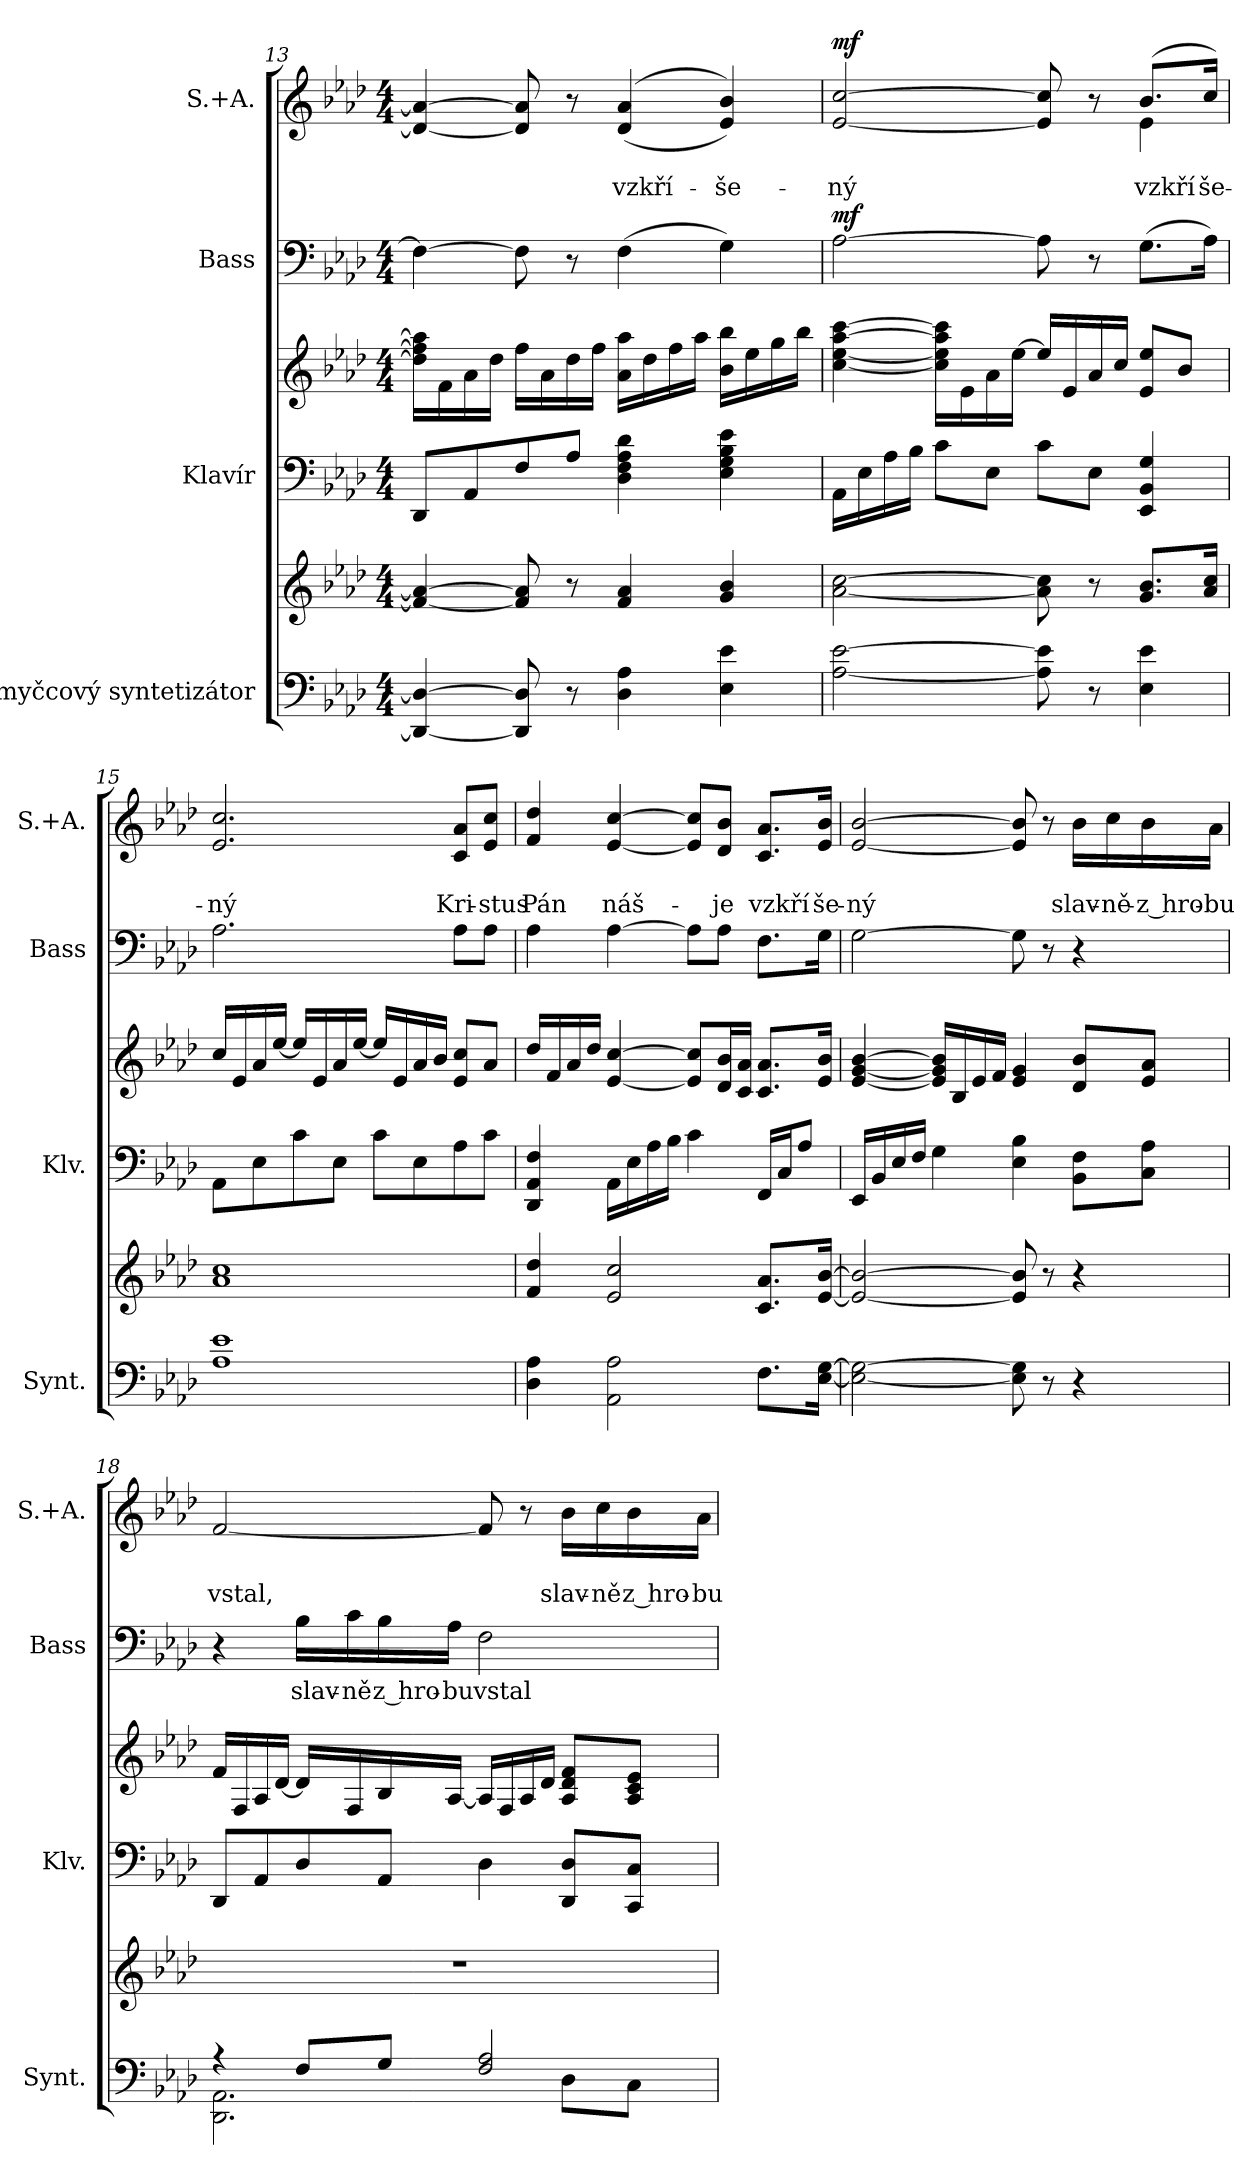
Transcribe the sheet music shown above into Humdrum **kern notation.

**kern	**kern	**dynam	**kern	**kern	**dynam	**kern	**text	**dynam	**kern	**text	**text	**dynam
*part4	*part4	*part4	*part3	*part3	*part3	*part2	*part2	*part2	*part1	*part1	*part1	*part1
*staff6	*staff5	*staff5/6	*staff4	*staff3	*staff3/4	*staff2	*staff2	*staff2	*staff1	*staff1	*staff1	*staff1
*I"Smyčcový syntetizátor	*	*	*I"Klavír	*	*	*I"Bass	*	*	*I"S.+A.	*	*	*
*I'Synt.	*	*	*I'Klv.	*	*	*I'Bass	*	*	*I'S.+A.	*	*	*
!!LO:LB:g=z
*clefF4	*clefG2	*	*clefF4	*clefG2	*	*clefF4	*	*	*clefG2	*	*	*
*k[b-e-a-d-]	*k[b-e-a-d-]	*	*k[b-e-a-d-]	*k[b-e-a-d-]	*	*k[b-e-a-d-]	*	*	*k[b-e-a-d-]	*	*	*
*M4/4	*M4/4	*	*M4/4	*M4/4	*	*M4/4	*	*	*M4/4	*	*	*
=13	=13	=13	=13	=13	=13	=13	=13	=13	=13	=13	=13	=13
4DD-/_ 4D-/_	4f/_ 4a-/_	.	8DD-/L	16dd-\] 16ff\] 16aa-\]LL	.	4F\_	.	.	4d-/_ 4a-/_	.	.	.
.	.	.	.	16f\	.	.	.	.	.	.	.	.
.	.	.	8AA-/	16a-\	.	.	.	.	.	.	.	.
.	.	.	.	16dd-\JJ	.	.	.	.	.	.	.	.
8DD-/] 8D-/]	8f/] 8a-/]	.	8F/	16ff\LL	.	8F\]	.	.	8d-/] 8a-/]	.	.	.
.	.	.	.	16a-\	.	.	.	.	.	.	.	.
8r	8r	.	8A-/J	16dd-\	.	8r	.	.	8r	.	.	.
.	.	.	.	16ff\JJ	.	.	.	.	.	.	.	.
!	!	!	!	!	!	!	!	!	!	!	!LO:LY:b	!
4D-\ 4A-\	4f/ 4a-/	.	4D-\ 4F\ 4A-\ 4d-\	16a-\ 16aa-\LL	.	(4F\	.	.	((4d-/ 4a-/	.	vzkří-	.
.	.	.	.	16dd-\	.	.	.	.	.	.	.	.
.	.	.	.	16ff\	.	.	.	.	.	.	.	.
.	.	.	.	16aa-\JJ	.	.	.	.	.	.	.	.
!	!	!	!	!	!	!	!	!	!	!	!LO:LY:b	!
4E-\ 4e-\	4g/ 4b-/	.	4E-\ 4G\ 4B-\ 4e-\	16b-\ 16bb-\LL	.	4G\)	.	.	4e-/ 4b-/))	.	-še-	.
.	.	.	.	16ee-\	.	.	.	.	.	.	.	.
.	.	.	.	16gg\	.	.	.	.	.	.	.	.
.	.	.	.	16bb-\JJ	.	.	.	.	.	.	.	.
=14	=14	=14	=14	=14	=14	=14	=14	=14	=14	=14	=14	=14
!	!	!LO:DY:b=2	!	!	!	!	!	!	!	!	!LO:LY:b	!
*	*	*	*	*	*	*	*	*	*^	*	*	*
!	!	!LO:DY:n=1:b	!	!	!LO:DY:b=2	!	!	!	!	!	!	!	!
!	!	!	!	!	!LO:DY:n=1:b	!	!	!LO:DY:b	!	!	!	!	!LO:DY:b
[2A-\ [2e-\	[2a-\ [2cc\	mf mf	16AA-\LL	[4cc\ [4ee-\ [4aa-\ [4ccc\	mf mf	[2A-\	.	mf	[2e-/ [2cc/	2.ryy	.	-ný	mf
.	.	.	16E-\	.	.	.	.	.	.	.	.	.	.
.	.	.	16A-\	.	.	.	.	.	.	.	.	.	.
.	.	.	16B-\JJ	.	.	.	.	.	.	.	.	.	.
.	.	.	8c\L	16cc\] 16ee-\] 16aa-\] 16ccc\]LL	.	.	.	.	.	.	.	.	.
.	.	.	.	16e-\	.	.	.	.	.	.	.	.	.
.	.	.	8E-\J	16a-\	.	.	.	.	.	.	.	.	.
.	.	.	.	[16ee-\JJ	.	.	.	.	.	.	.	.	.
8A-\] 8e-\]	8a-\] 8cc\]	.	8c\L	16ee-/LL]	.	8A-\]	.	.	8e-/] 8cc/]	.	.	.	.
.	.	.	.	16e-/	.	.	.	.	.	.	.	.	.
8r	8r	.	8E-\J	16a-/	.	8r	.	.	8r	.	.	.	.
.	.	.	.	16cc/JJ	.	.	.	.	.	.	.	.	.
!	!	!	!	!	!	!	!	!	!	!	!	!LO:LY:b	!
4E-\ 4e-\	8.g/ 8.b-/L	.	4EE-/ 4BB-/ 4G/	8e-/ 8ee-/L	.	(8.G\L	.	.	(8.b-/L	4e-\	.	vzkří-	.
.	.	.	.	8b-/J	.	.	.	.	.	.	.	.	.
!	!	!	!	!	!	!	!	!	!	!	!	!LO:LY:b	!
.	16a-/ 16cc/Jk	.	.	.	.	16A-\Jk)	.	.	16cc/Jk)	.	.	-še-	.
*	*	*	*	*	*	*	*	*	*v	*v	*	*	*
=15	=15	=15	=15	=15	=15	=15	=15	=15	=15	=15	=15	=15
!	!	!	!	!	!	!	!	!	!	!	!LO:LY:b	!
1A- 1e-	1a- 1cc	.	8AA-\L	16cc/LL	.	2.A-\	.	.	2.e-/ 2.cc/	.	-ný	.
.	.	.	.	16e-/	.	.	.	.	.	.	.	.
.	.	.	8E-\	16a-/	.	.	.	.	.	.	.	.
.	.	.	.	[16ee-/JJ	.	.	.	.	.	.	.	.
.	.	.	8c\	16ee-/LL]	.	.	.	.	.	.	.	.
.	.	.	.	16e-/	.	.	.	.	.	.	.	.
.	.	.	8E-\J	16a-/	.	.	.	.	.	.	.	.
.	.	.	.	[16ee-/JJ	.	.	.	.	.	.	.	.
.	.	.	8c\L	16ee-/LL]	.	.	.	.	.	.	.	.
.	.	.	.	16e-/	.	.	.	.	.	.	.	.
.	.	.	8E-\	16a-/	.	.	.	.	.	.	.	.
.	.	.	.	16b-/JJ	.	.	.	.	.	.	.	.
!	!	!	!	!	!	!	!	!	!	!	!LO:LY:b	!
.	.	.	8A-\	8e-/ 8cc/L	.	8A-\L	.	.	8c/ 8a-/L	.	Kri-	.
!	!	!	!	!	!	!	!	!	!	!	!LO:LY:b	!
.	.	.	8c\J	8a-/J	.	8A-\J	.	.	8e-/ 8cc/J	.	-stus	.
!!LO:PB:g=z
=16	=16	=16	=16	=16	=16	=16	=16	=16	=16	=16	=16	=16
!	!	!	!	!	!LO:DY:b=2	!	!	!	!	!	!LO:LY:b	!
!	!	!	!	!	!LO:DY:n=1:b	!	!	!	!	!	!	!
4D-\ 4A-\	4f/ 4dd-/	.	4DD-/ 4AA-/ 4F/	16dd-/LL	mp mp	4A-\	.	.	4f/ 4dd-/	.	Pán	.
.	.	.	.	16f/	.	.	.	.	.	.	.	.
.	.	.	.	16a-/	.	.	.	.	.	.	.	.
.	.	.	.	16dd-/JJ	.	.	.	.	.	.	.	.
!	!	!	!	!	!	!	!	!	!	!	!LO:LY:b	!
2AA-\ 2A-\	2e-/ 2cc/	.	16AA-\LL	[4e-/ [4cc/	.	[4A-\	.	.	[4e-/ [4cc/	.	náš-	.
.	.	.	16E-\	.	.	.	.	.	.	.	.	.
.	.	.	16A-\	.	.	.	.	.	.	.	.	.
.	.	.	16B-\JJ	.	.	.	.	.	.	.	.	.
.	.	.	4c\	8e-/] 8cc/]L	.	8A-\L]	.	.	8e-/] 8cc/]L	.	.	.
!	!	!	!	!	!	!	!	!	!	!	!LO:LY:b	!
.	.	.	.	16d-/ 16b-/L	.	8A-\J	.	.	8d-/ 8b-/J	.	-je	.
.	.	.	.	16c/ 16a-/JJ	.	.	.	.	.	.	.	.
!	!	!	!	!	!	!	!	!	!	!	!LO:LY:b	!
8.F\L	8.c/ 8.a-/L	.	16FF/LL	8.c/ 8.a-/L	.	8.F\L	.	.	8.c/ 8.a-/L	.	vzkří	.
.	.	.	16C/J	.	.	.	.	.	.	.	.	.
.	.	.	8A-/J	.	.	.	.	.	.	.	.	.
!	!	!	!	!	!	!	!	!	!	!	!LO:LY:b	!
[16E-\ [16G\Jk	[16e-/ [16b-/Jk	.	.	16e-/ 16b-/Jk	.	16G\Jk	.	.	16e-/ 16b-/Jk	.	še-	.
=17	=17	=17	=17	=17	=17	=17	=17	=17	=17	=17	=17	=17
!	!	!	!	!	!	!	!	!	!	!	!LO:LY:b	!
2E-\_ 2G\_	2e-/_ 2b-/_	.	16EE-/LL	[4e-/ [4g/ [4b-/	.	[2G\	.	.	[2e-/ [2b-/	.	-ný	.
.	.	.	16BB-/	.	.	.	.	.	.	.	.	.
.	.	.	16E-/	.	.	.	.	.	.	.	.	.
.	.	.	16F/JJ	.	.	.	.	.	.	.	.	.
.	.	.	4G\	16e-/] 16g/] 16b-/]LL	.	.	.	.	.	.	.	.
.	.	.	.	16B-/	.	.	.	.	.	.	.	.
.	.	.	.	16e-/	.	.	.	.	.	.	.	.
.	.	.	.	16f/JJ	.	.	.	.	.	.	.	.
8E-\] 8G\]	8e-/] 8b-/]	.	4E-\ 4B-\	4e-/ 4g/	.	8G\]	.	.	8e-/] 8b-/]	.	.	.
8r	8r	.	.	.	.	8r	.	.	8r	.	.	.
!	!	!	!	!	!	!	!	!	!	!	!LO:LY:b	!
4r	4r	.	8BB-\ 8F\L	8d-/ 8b-/L	.	4r	.	.	16b-\LL	.	slav-	.
!	!	!	!	!	!	!	!	!	!	!	!LO:LY:b	!
.	.	.	.	.	.	.	.	.	16cc\	.	-ně-	.
!	!	!	!	!	!	!	!	!	!	!	!LO:LY:b	!
.	.	.	8C\ 8A-\J	8e-/ 8a-/J	.	.	.	.	16b-\	.	-z hro-	.
!	!	!	!	!	!	!	!	!	!	!	!LO:LY:b	!
.	.	.	.	.	.	.	.	.	16a-\JJ	.	-bu	.
!!LO:LB:g=z
=18	=18	=18	=18	=18	=18	=18	=18	=18	=18	=18	=18	=18
*^	*	*	*	*	*	*	*	*	*	*	*	*
!	!	!	!	!	!	!	!	!	!	!	!	!LO:LY:b	!
4r	2.DD-\ 2.AA-\	1r	.	8DD-/L	16f/LL	.	4r	.	.	[2f/	.	vstal,	.
.	.	.	.	.	16F/	.	.	.	.	.	.	.	.
.	.	.	.	8AA-/	16A-/	.	.	.	.	.	.	.	.
.	.	.	.	.	[16d-/JJ	.	.	.	.	.	.	.	.
!	!	!	!	!	!	!	!	!LO:LY:b	!	!	!	!	!
8F/L	.	.	.	8D-/	16d-/LL]	.	16B-\LL	slav-	.	.	.	.	.
!	!	!	!	!	!	!	!	!LO:LY:b	!	!	!	!	!
.	.	.	.	.	16F/	.	16c\	-ně	.	.	.	.	.
!	!	!	!	!	!	!	!	!LO:LY:b	!	!	!	!	!
8G/J	.	.	.	8AA-/J	16B-/	.	16B-\	z hro-	.	.	.	.	.
!	!	!	!	!	!	!	!	!LO:LY:b	!	!	!	!	!
.	.	.	.	.	[16A-/JJ	.	16A-\JJ	-bu	.	.	.	.	.
!	!	!	!	!	!	!	!	!LO:LY:b	!	!	!	!	!
2F/ 2A-/	.	.	.	4D-\	16A-/LL]	.	2F\	vstal	.	8f/]	.	.	.
.	.	.	.	.	16F/	.	.	.	.	.	.	.	.
.	.	.	.	.	16A-/	.	.	.	.	8r	.	.	.
.	.	.	.	.	16d-/JJ	.	.	.	.	.	.	.	.
!	!	!	!	!	!	!	!	!	!	!	!	!LO:LY:b	!
.	8D-\L	.	.	8DD-/ 8D-/L	8A-/ 8d-/ 8f/L	.	.	.	.	16b-\LL	.	slav-	.
!	!	!	!	!	!	!	!	!	!	!	!	!LO:LY:b	!
.	.	.	.	.	.	.	.	.	.	16cc\	.	-ně	.
!	!	!	!	!	!	!	!	!	!	!	!	!LO:LY:b	!
.	8C\J	.	.	8CC/ 8C/J	8A-/ 8c/ 8e-/J	.	.	.	.	16b-\	.	z hro-	.
!	!	!	!	!	!	!	!	!	!	!	!	!LO:LY:b	!
.	.	.	.	.	.	.	.	.	.	16a-\JJ	.	-bu	.
*v	*v	*	*	*	*	*	*	*	*	*	*	*	*
=	=	=	=	=	=	=	=	=	=	=	=	=
*-	*-	*-	*-	*-	*-	*-	*-	*-	*-	*-	*-	*-
